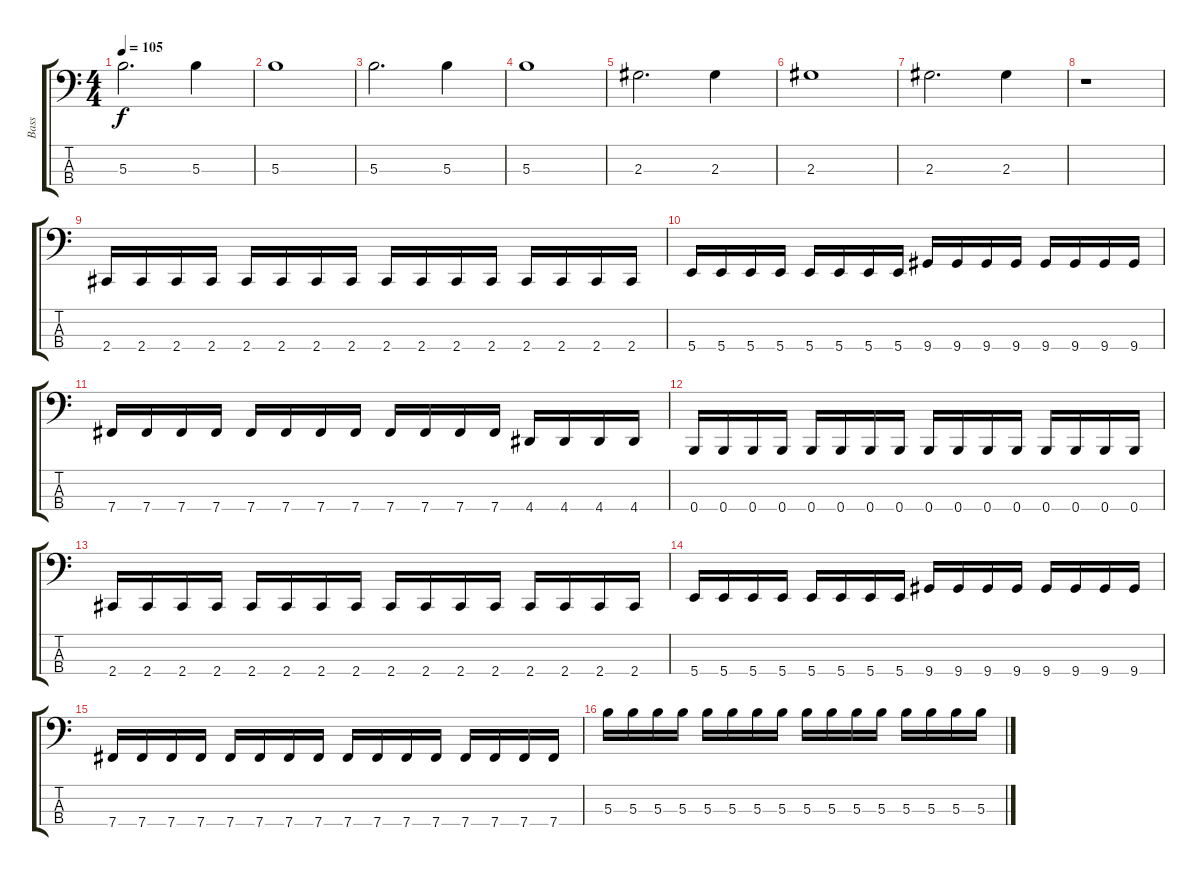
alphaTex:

\track ("Bass" "Bass") {instrument electricbassfinger}
\staff {score tabs}
\tuning (E3 B2 Gb2 B0) {hide}
\ts (4 4)
\tempo 105
\clef f4
\ks c
5.3.2{d dy f} 5.3.4 |
5.3.1 |
5.3.2{d} 5.3.4 |
5.3.1 |
2.3.2{d} 2.3.4 |
2.3.1 |
2.3.2{d} 2.3.4 |
r.1 |
2.4.16 2.4.16 2.4.16 2.4.16 2.4.16 2.4.16 2.4.16 2.4.16 2.4.16 2.4.16 2.4.16 2.4.16 2.4.16 2.4.16 2.4.16 2.4.16 |
5.4.16 5.4.16 5.4.16 5.4.16 5.4.16 5.4.16 5.4.16 5.4.16 9.4.16 9.4.16 9.4.16 9.4.16 9.4.16 9.4.16 9.4.16 9.4.16 |
7.4.16 7.4.16 7.4.16 7.4.16 7.4.16 7.4.16 7.4.16 7.4.16 7.4.16 7.4.16 7.4.16 7.4.16 4.4.16 4.4.16 4.4.16 4.4.16 |
0.4.16 0.4.16 0.4.16 0.4.16 0.4.16 0.4.16 0.4.16 0.4.16 0.4.16 0.4.16 0.4.16 0.4.16 0.4.16 0.4.16 0.4.16 0.4.16 |
2.4.16 2.4.16 2.4.16 2.4.16 2.4.16 2.4.16 2.4.16 2.4.16 2.4.16 2.4.16 2.4.16 2.4.16 2.4.16 2.4.16 2.4.16 2.4.16 |
5.4.16 5.4.16 5.4.16 5.4.16 5.4.16 5.4.16 5.4.16 5.4.16 9.4.16 9.4.16 9.4.16 9.4.16 9.4.16 9.4.16 9.4.16 9.4.16 |
7.4.16 7.4.16 7.4.16 7.4.16 7.4.16 7.4.16 7.4.16 7.4.16 7.4.16 7.4.16 7.4.16 7.4.16 7.4.16 7.4.16 7.4.16 7.4.16 |
5.3.16 5.3.16 5.3.16 5.3.16 5.3.16 5.3.16 5.3.16 5.3.16 5.3.16 5.3.16 5.3.16 5.3.16 5.3.16 5.3.16 5.3.16 5.3.16
